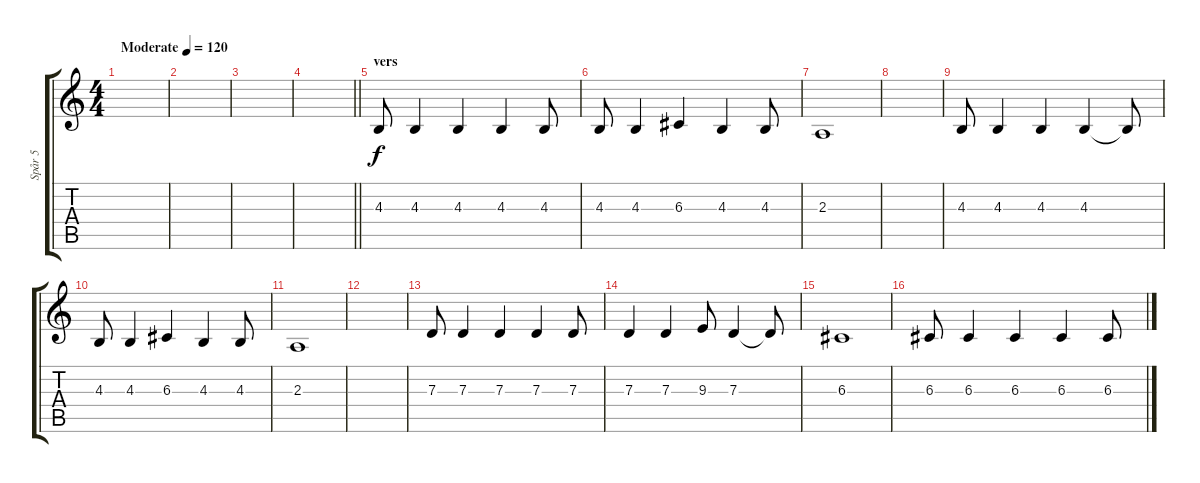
\track ("Spår 5" "Spår 5") {instrument lead6voice}
\staff {score tabs}
\tuning (E4 B3 G3 D3 A2 E2) {hide}
\ts (4 4)
\tempo (120 "Moderate")
\clef g2
\ks c
|
|
|
\barLineRight lightlight
|
\section ("" "vers")
4.3.8 4.3.4 4.3.4 4.3.4 4.3.8 |
4.3.8 4.3.4 6.3.4 4.3.4 4.3.8 |
2.3.1 |
|
4.3.8 4.3.4 4.3.4 4.3.4 4.3{t}.8 |
4.3.8 4.3.4 6.3.4 4.3.4 4.3.8 |
2.3.1 |
|
7.3.8 7.3.4 7.3.4 7.3.4 7.3.8 |
7.3.4 7.3.4 9.3.8 7.3.4 7.3{t}.8 |
6.3.1 |
6.3.8 6.3.4 6.3.4 6.3.4 6.3.8
